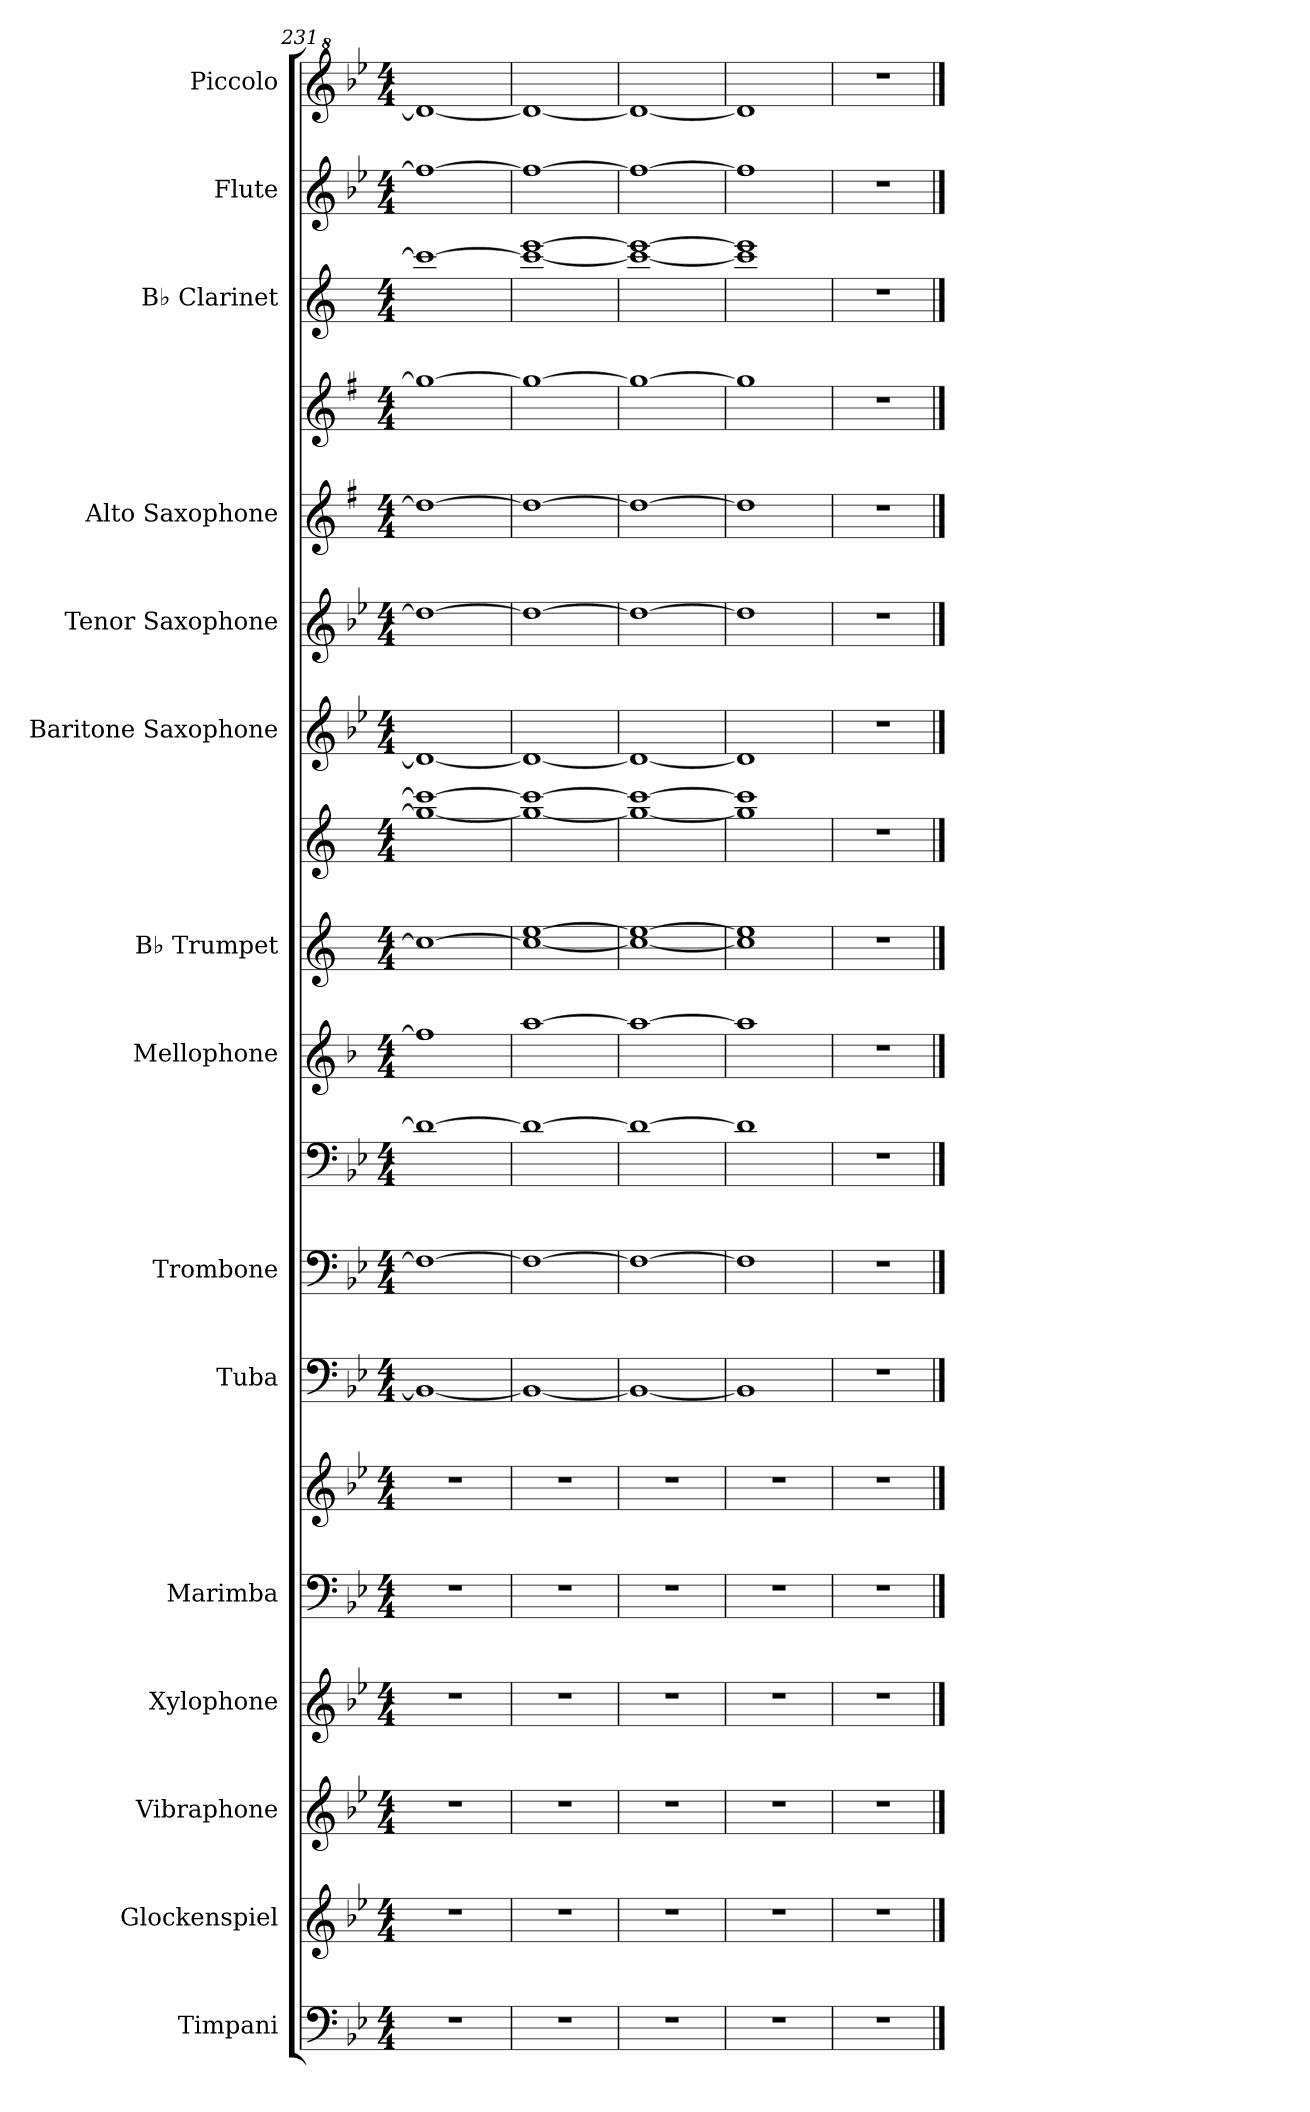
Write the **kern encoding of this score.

**kern	**kern	**kern	**kern	**kern	**kern	**kern	**kern	**kern	**kern	**kern	**kern	**kern	**kern	**kern	**kern	**kern	**kern	**kern
*part15	*part14	*part13	*part12	*part11	*part11	*part10	*part9	*part9	*part8	*part7	*part7	*part6	*part5	*part4	*part4	*part3	*part2	*part1
*staff19	*staff18	*staff17	*staff16	*staff15	*staff14	*staff13	*staff12	*staff11	*staff10	*staff9	*staff8	*staff7	*staff6	*staff5	*staff4	*staff3	*staff2	*staff1
*I"Timpani	*I"Glockenspiel	*I"Vibraphone	*I"Xylophone	*I"Marimba	*	*I"Tuba	*I"Trombone	*	*I"Mellophone	*I"B♭ Trumpet	*	*I"Baritone Saxophone	*I"Tenor Saxophone	*I"Alto Saxophone	*	*I"B♭ Clarinet	*I"Flute	*I"Piccolo
*I'Timp.	*I'Glk.	*I'Vib.	*I'Xyl.	*I'Mrm.	*	*I'Tba.	*I'Tbn.	*	*I'Mph.	*I'B♭ Tpt.	*	*I'Bar. Sax.	*I'T. Sax.	*I'A. Sax.	*	*I'B♭ Cl.	*I'Fl.	*I'Picc.
*clefF4	*clefG2	*clefG2	*clefG2	*clefF4	*clefG2	*clefF4	*clefF4	*clefF4	*clefG2	*clefG2	*clefG2	*clefG2	*clefG2	*clefG2	*clefG2	*clefG2	*clefG2	*clefG^2
*	*ITrd-14c-24	*	*ITrd-7c-12	*	*	*	*	*	*ITrd4c7	*ITrd1c2	*ITrd1c2	*ITrd12c21	*ITrd8c14	*ITrd5c9	*ITrd5c9	*ITrd1c2	*	*ITrd-7c-12
*k[b-e-]	*k[b-e-]	*k[b-e-]	*k[b-e-]	*k[b-e-]	*k[b-e-]	*k[b-e-]	*k[b-e-]	*k[b-e-]	*k[b-e-]	*k[b-e-]	*k[b-e-]	*k[b-e-]	*k[b-e-]	*k[b-e-]	*k[b-e-]	*k[b-e-]	*k[b-e-]	*k[b-e-]
*M4/4	*M4/4	*M4/4	*M4/4	*M4/4	*M4/4	*M4/4	*M4/4	*M4/4	*M4/4	*M4/4	*M4/4	*M4/4	*M4/4	*M4/4	*M4/4	*M4/4	*M4/4	*M4/4
=231	=231	=231	=231	=231	=231	=231	=231	=231	=231	=231	=231	=231	=231	=231	=231	=231	=231	=231
1r	1r	1r	1r	1r	1r	1BB-_	1F_	1d_	1b-]	1b-_	1ff_ 1bb-_	1D_	1d_	1f_	1b-_	1bb-_	1ff_	1ddd_
=232	=232	=232	=232	=232	=232	=232	=232	=232	=232	=232	=232	=232	=232	=232	=232	=232	=232	=232
1r	1r	1r	1r	1r	1r	1BB-_	1F_	1d_	[1dd	1b-_ [1dd	1ff_ 1bb-_	1D_	1d_	1f_	1b-_	1bb-_ [1ddd	1ff_	1ddd_
=233	=233	=233	=233	=233	=233	=233	=233	=233	=233	=233	=233	=233	=233	=233	=233	=233	=233	=233
1r	1r	1r	1r	1r	1r	1BB-_	1F_	1d_	1dd_	1b-_ 1dd_	1ff_ 1bb-_	1D_	1d_	1f_	1b-_	1bb-_ 1ddd_	1ff_	1ddd_
=234	=234	=234	=234	=234	=234	=234	=234	=234	=234	=234	=234	=234	=234	=234	=234	=234	=234	=234
1r	1r	1r	1r	1r	1r	1BB-]	1F]	1d]	1dd]	1b-] 1dd]	1ff] 1bb-]	1D]	1d]	1f]	1b-]	1bb-] 1ddd]	1ff]	1ddd]
=235	=235	=235	=235	=235	=235	=235	=235	=235	=235	=235	=235	=235	=235	=235	=235	=235	=235	=235
1r	1r	1r	1r	1r	1r	1r	1r	1r	1r	1r	1r	1r	1r	1r	1r	1r	1r	1r
==	==	==	==	==	==	==	==	==	==	==	==	==	==	==	==	==	==	==
*-	*-	*-	*-	*-	*-	*-	*-	*-	*-	*-	*-	*-	*-	*-	*-	*-	*-	*-
